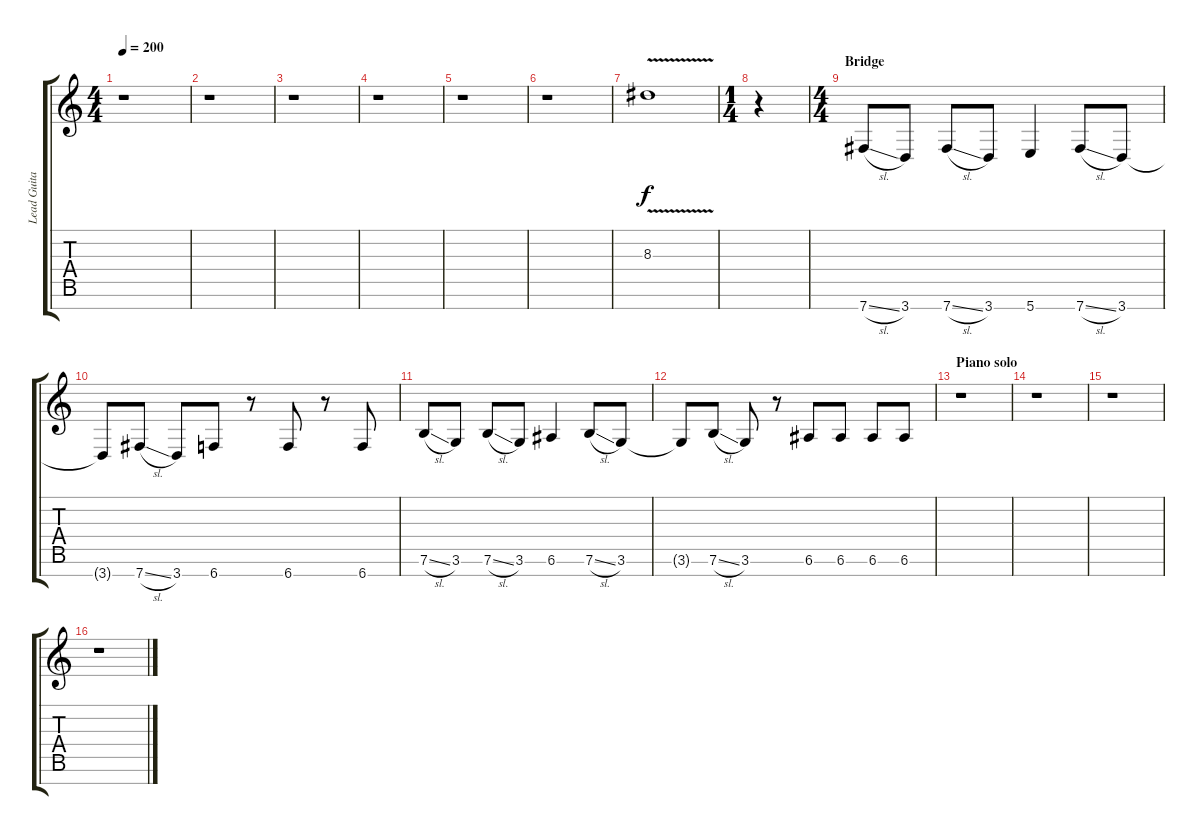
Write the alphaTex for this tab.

\track ("Lead Guitar 1" "Lead Guita") {instrument overdrivenguitar}
\staff {score tabs}
\tuning (E4 B3 G3 D3 A2 E2 B1) {hide}
\ts (4 4)
\tempo 200
\clef g2
\ks c
r.1{dy f} |
r.1 |
r.1 |
r.1 |
r.1 |
r.1 |
8.3{v}.1 |
\ts (1 4)
r.4 |
\ts (4 4)
\section ("" "Bridge")
7.7{sl}.8 3.7.8 7.7{sl}.8 3.7.8 5.7.4 7.7{sl}.8 3.7.8 |
3.7{t}.8 7.7{sl}.8 3.7.8 6.7.8 r.8 6.7.8 r.8 6.7.8 |
7.6{sl}.8 3.6.8 7.6{sl}.8 3.6.8 6.6.4 7.6{sl}.8 3.6.8 |
3.6{t}.8 7.6{sl}.8 3.6.8 r.8 6.6.8 6.6.8 6.6.8 6.6.8 |
\section ("" "Piano solo")
r.1 |
r.1 |
r.1 |
r.1
